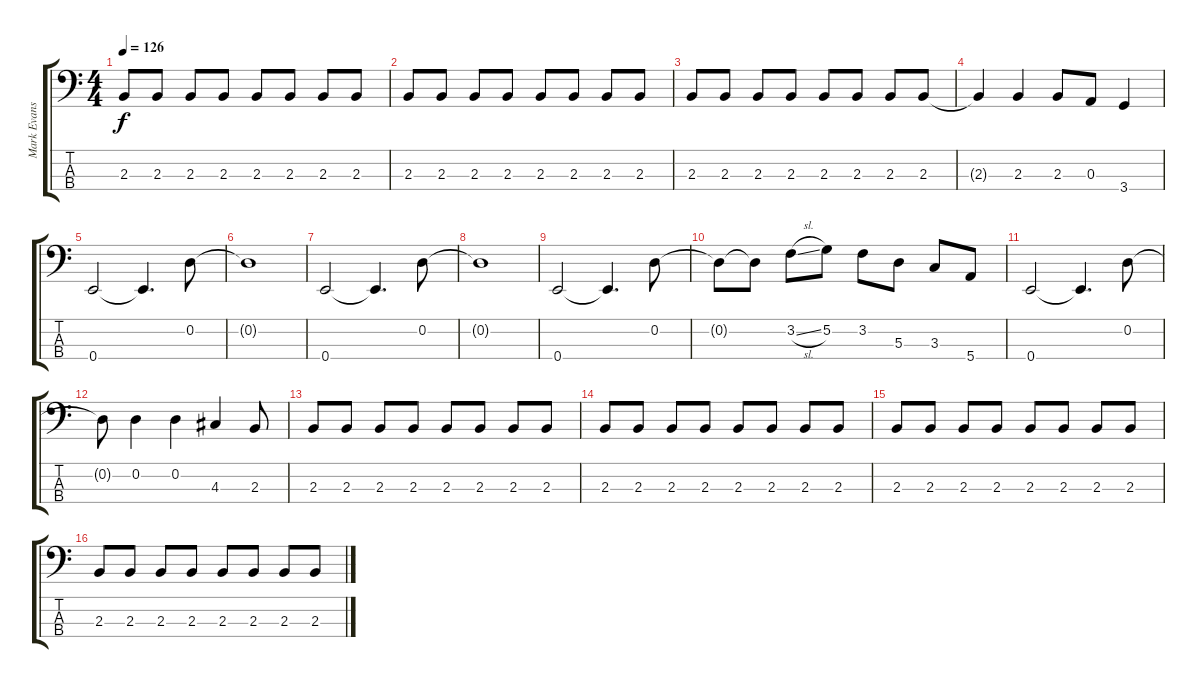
\track ("Mark Evans" "Mark Evans") {instrument electricbassfinger}
\staff {score tabs}
\tuning (G2 D2 A1 E1) {hide}
\ts (4 4)
\tempo 126
\clef f4
\ks c
2.3.8{dy f} 2.3.8 2.3.8 2.3.8 2.3.8 2.3.8 2.3.8 2.3.8 |
2.3.8 2.3.8 2.3.8 2.3.8 2.3.8 2.3.8 2.3.8 2.3.8 |
2.3.8 2.3.8 2.3.8 2.3.8 2.3.8 2.3.8 2.3.8 2.3.8 |
2.3{t}.4 2.3.4 2.3.8 0.3.8 3.4.4 |
0.4.2 0.4{t}.4{d} 0.2.8 |
0.2{t}.1 |
0.4.2 0.4{t}.4{d} 0.2.8 |
0.2{t}.1 |
0.4.2 0.4{t}.4{d} 0.2.8 |
0.2{t}.8 0.2{t}.8 3.2{sl}.8 5.2.8 3.2.8 5.3.8 3.3.8 5.4.8 |
0.4.2 0.4{t}.4{d} 0.2.8 |
0.2{t}.8 0.2.4 0.2.4 4.3.4 2.3.8 |
2.3.8 2.3.8 2.3.8 2.3.8 2.3.8 2.3.8 2.3.8 2.3.8 |
2.3.8 2.3.8 2.3.8 2.3.8 2.3.8 2.3.8 2.3.8 2.3.8 |
2.3.8 2.3.8 2.3.8 2.3.8 2.3.8 2.3.8 2.3.8 2.3.8 |
2.3.8 2.3.8 2.3.8 2.3.8 2.3.8 2.3.8 2.3.8 2.3.8
